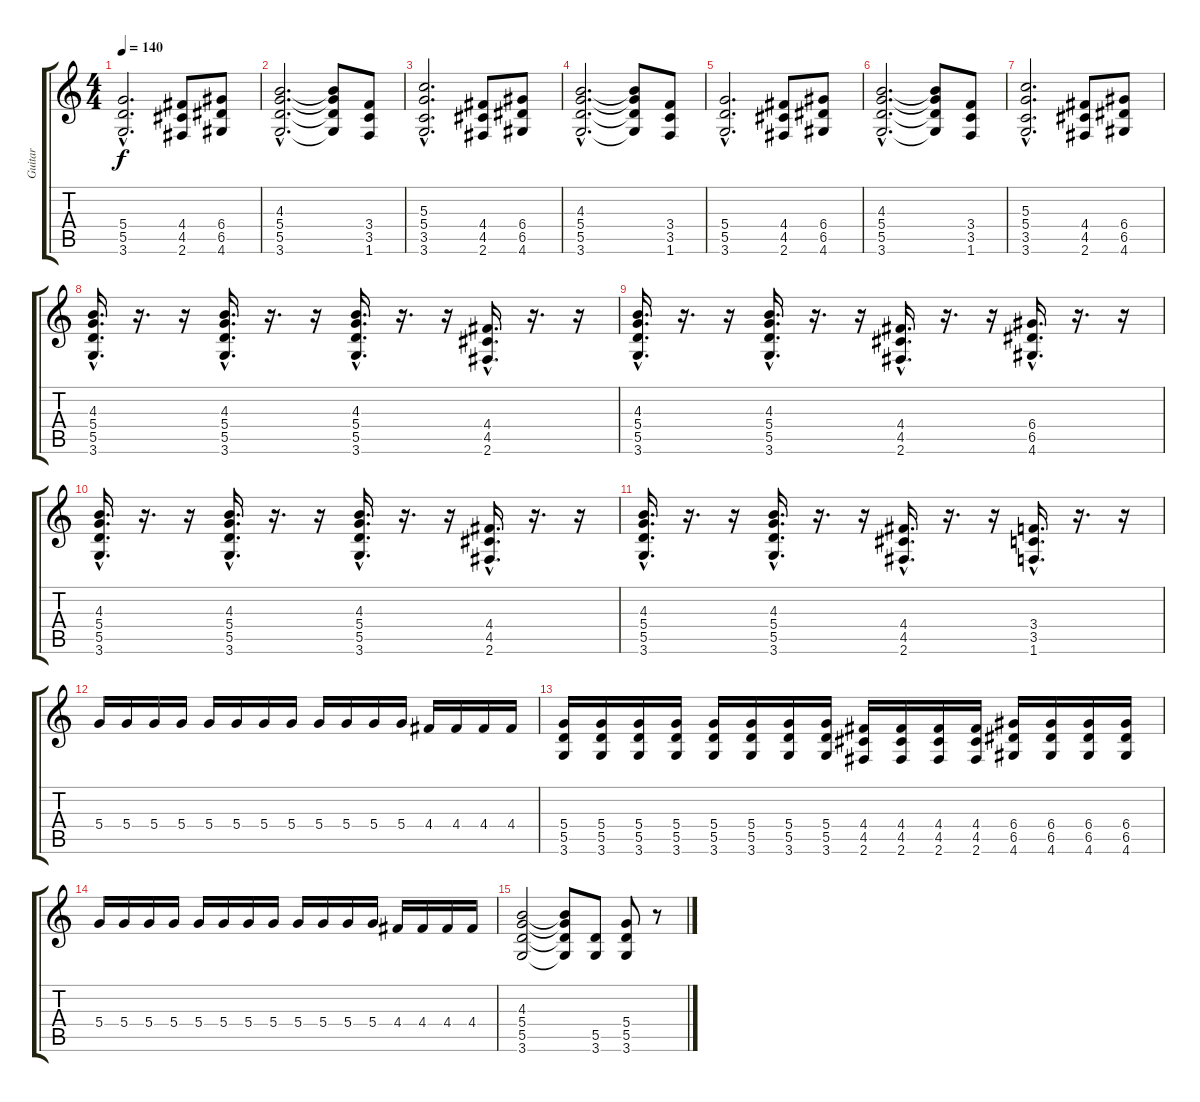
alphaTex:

\track ("Guitar" "Guitar") {instrument distortionguitar}
\staff {score tabs}
\tuning (E4 B3 G3 D3 A2 E2) {hide}
\ts (4 4)
\tempo 140
\clef g2
\ks c
(5.4{hac} 5.5{hac} 3.6{hac}).2{d dy f} (4.4 4.5 2.6).8 (6.4 6.5 4.6).8 |
(4.3{hac} 5.4{hac} 5.5{hac} 3.6{hac}).2{d} (4.3{t} 5.4{t} 5.5{t} 3.6{t}).8 (3.4 3.5 1.6).8 |
(5.3{hac} 5.4{hac} 3.5{hac} 3.6{hac}).2{d} (4.4 4.5 2.6).8 (6.4 6.5 4.6).8 |
(4.3{hac} 5.4{hac} 5.5{hac} 3.6{hac}).2{d} (4.3{t} 5.4{t} 5.5{t} 3.6{t}).8 (3.4 3.5 1.6).8 |
(5.4{hac} 5.5{hac} 3.6{hac}).2{d} (4.4 4.5 2.6).8 (6.4 6.5 4.6).8 |
(4.3{hac} 5.4{hac} 5.5{hac} 3.6{hac}).2{d} (4.3{t} 5.4{t} 5.5{t} 3.6{t}).8 (3.4 3.5 1.6).8 |
(5.3{hac} 5.4{hac} 3.5{hac} 3.6{hac}).2{d} (4.4 4.5 2.6).8 (6.4 6.5 4.6).8 |
(4.3{hac} 5.4{hac} 5.5{hac} 3.6{hac}).16{d} r.16{d} r.16 (4.3{hac} 5.4{hac} 5.5{hac} 3.6{hac}).16{d} r.16{d} r.16 (4.3{hac} 5.4{hac} 5.5{hac} 3.6{hac}).16{d} r.16{d} r.16 (4.4{hac} 4.5{hac} 2.6{hac}).16{d} r.16{d} r.16 |
(4.3{hac} 5.4{hac} 5.5{hac} 3.6{hac}).16{d} r.16{d} r.16 (4.3{hac} 5.4{hac} 5.5{hac} 3.6{hac}).16{d} r.16{d} r.16 (4.4{hac} 4.5{hac} 2.6{hac}).16{d} r.16{d} r.16 (6.4{hac} 6.5{hac} 4.6{hac}).16{d} r.16{d} r.16 |
(4.3{hac} 5.4{hac} 5.5{hac} 3.6{hac}).16{d} r.16{d} r.16 (4.3{hac} 5.4{hac} 5.5{hac} 3.6{hac}).16{d} r.16{d} r.16 (4.3{hac} 5.4{hac} 5.5{hac} 3.6{hac}).16{d} r.16{d} r.16 (4.4{hac} 4.5{hac} 2.6{hac}).16{d} r.16{d} r.16 |
(4.3{hac} 5.4{hac} 5.5{hac} 3.6{hac}).16{d} r.16{d} r.16 (4.3{hac} 5.4{hac} 5.5{hac} 3.6{hac}).16{d} r.16{d} r.16 (4.4{hac} 4.5{hac} 2.6{hac}).16{d} r.16{d} r.16 (3.4{hac} 3.5{hac} 1.6{hac}).16{d} r.16{d} r.16 |
5.4.16 5.4.16 5.4.16 5.4.16 5.4.16 5.4.16 5.4.16 5.4.16 5.4.16 5.4.16 5.4.16 5.4.16 4.4.16 4.4.16 4.4.16 4.4.16 |
(5.4 5.5 3.6).16 (5.4 5.5 3.6).16 (5.4 5.5 3.6).16 (5.4 5.5 3.6).16 (5.4 5.5 3.6).16 (5.4 5.5 3.6).16 (5.4 5.5 3.6).16 (5.4 5.5 3.6).16 (4.4 4.5 2.6).16 (4.4 4.5 2.6).16 (4.4 4.5 2.6).16 (4.4 4.5 2.6).16 (6.4 6.5 4.6).16 (6.4 6.5 4.6).16 (6.4 6.5 4.6).16 (6.4 6.5 4.6).16 |
5.4.16 5.4.16 5.4.16 5.4.16 5.4.16 5.4.16 5.4.16 5.4.16 5.4.16 5.4.16 5.4.16 5.4.16 4.4.16 4.4.16 4.4.16 4.4.16 |
(4.3 5.4 5.5 3.6).2 (4.3{t} 5.4{t} 5.5{t} 3.6{t}).8 (5.5 3.6).8 (5.4 5.5 3.6).8 r.8
